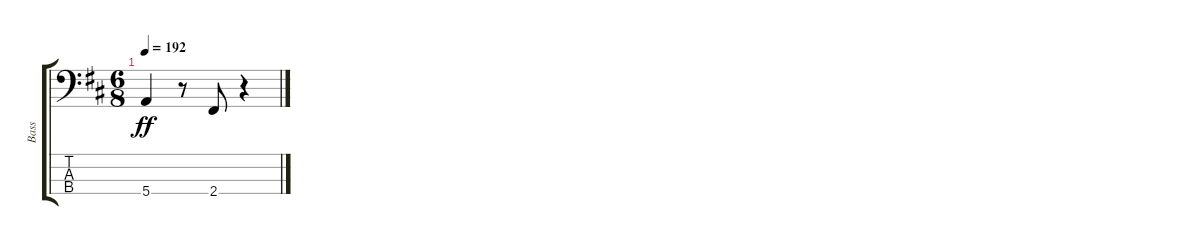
\track ("Bass" "Bass") {instrument electricbasspick}
\staff {score tabs}
\tuning (G2 D2 A1 E1) {hide}
\ts (6 8)
\tempo 192
\clef f4
\ks d
5.4.4{dy ff} r.8 2.4.8 r.4
